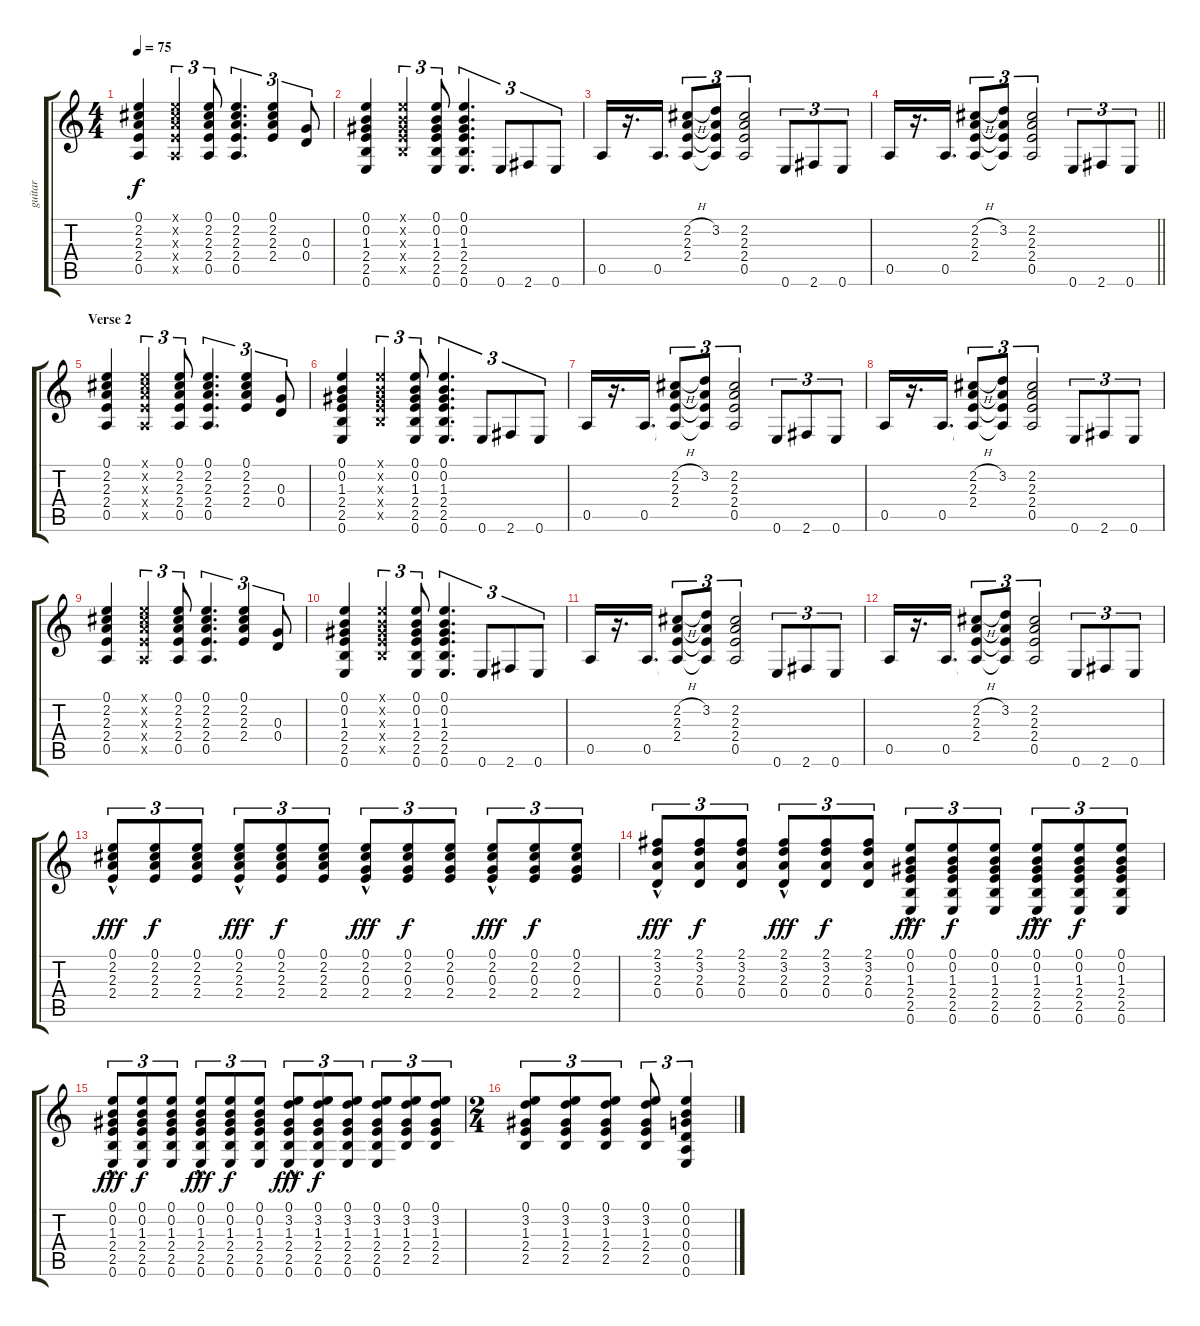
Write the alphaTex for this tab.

\track ("guitar" "guitar") {instrument acousticguitarsteel}
\staff {score tabs}
\tuning (E4 B3 G3 D3 A2 E2) {hide}
\ts (4 4)
\tempo 75
\clef g2
\ks c
(0.1 2.2 2.3 2.4 0.5).4{dy f volume 10} (0.1{x} 2.2{x} 2.3{x} 2.4{x} 0.5{x}).4{tu (3 2)} (0.1 2.2 2.3 2.4 0.5).8{tu (3 2)} (0.1 2.2 2.3 2.4 0.5).4{d tu (3 2)} (0.1 2.2 2.3 2.4).4{tu (3 2)} (0.3 0.4).8{tu (3 2)} |
(0.1 0.2 1.3 2.4 2.5 0.6).4 (0.1{x} 0.2{x} 1.3{x} 2.4{x} 2.5{x}).4{tu (3 2)} (0.1 0.2 1.3 2.4 2.5 0.6).8{tu (3 2)} (0.1 0.2 1.3 2.4 2.5 0.6).4{d tu (3 2)} 0.6.8{tu (3 2)} 2.6.8{tu (3 2)} 0.6.8{tu (3 2)} |
0.5.16 r.16{d} 0.5.16{d} (2.2{h} 2.3 2.4 0.5{t}).8{tu (3 2)} (3.2 2.3{t} 2.4{t} 0.5{t}).8{tu (3 2)} (2.2 2.3 2.4 0.5).2{tu (3 2)} 0.6.8{tu (3 2)} 2.6.8{tu (3 2)} 0.6.8{tu (3 2)} |
\barLineRight lightlight
0.5.16 r.16{d} 0.5.16{d} (2.2{h} 2.3 2.4 0.5{t}).8{tu (3 2)} (3.2 2.3{t} 2.4{t} 0.5{t}).8{tu (3 2)} (2.2 2.3 2.4 0.5).2{tu (3 2)} 0.6.8{tu (3 2)} 2.6.8{tu (3 2)} 0.6.8{tu (3 2)} |
\section ("" "Verse 2")
(0.1 2.2 2.3 2.4 0.5).4 (0.1{x} 2.2{x} 2.3{x} 2.4{x} 0.5{x}).4{tu (3 2)} (0.1 2.2 2.3 2.4 0.5).8{tu (3 2)} (0.1 2.2 2.3 2.4 0.5).4{d tu (3 2)} (0.1 2.2 2.3 2.4).4{tu (3 2)} (0.3 0.4).8{tu (3 2)} |
(0.1 0.2 1.3 2.4 2.5 0.6).4 (0.1{x} 0.2{x} 1.3{x} 2.4{x} 2.5{x}).4{tu (3 2)} (0.1 0.2 1.3 2.4 2.5 0.6).8{tu (3 2)} (0.1 0.2 1.3 2.4 2.5 0.6).4{d tu (3 2)} 0.6.8{tu (3 2)} 2.6.8{tu (3 2)} 0.6.8{tu (3 2)} |
0.5.16 r.16{d} 0.5.16{d} (2.2{h} 2.3 2.4 0.5{t}).8{tu (3 2)} (3.2 2.3{t} 2.4{t} 0.5{t}).8{tu (3 2)} (2.2 2.3 2.4 0.5).2{tu (3 2)} 0.6.8{tu (3 2)} 2.6.8{tu (3 2)} 0.6.8{tu (3 2)} |
0.5.16 r.16{d} 0.5.16{d} (2.2{h} 2.3 2.4 0.5{t}).8{tu (3 2)} (3.2 2.3{t} 2.4{t} 0.5{t}).8{tu (3 2)} (2.2 2.3 2.4 0.5).2{tu (3 2)} 0.6.8{tu (3 2)} 2.6.8{tu (3 2)} 0.6.8{tu (3 2)} |
(0.1 2.2 2.3 2.4 0.5).4 (0.1{x} 2.2{x} 2.3{x} 2.4{x} 0.5{x}).4{tu (3 2)} (0.1 2.2 2.3 2.4 0.5).8{tu (3 2)} (0.1 2.2 2.3 2.4 0.5).4{d tu (3 2)} (0.1 2.2 2.3 2.4).4{tu (3 2)} (0.3 0.4).8{tu (3 2)} |
(0.1 0.2 1.3 2.4 2.5 0.6).4 (0.1{x} 0.2{x} 1.3{x} 2.4{x} 2.5{x}).4{tu (3 2)} (0.1 0.2 1.3 2.4 2.5 0.6).8{tu (3 2)} (0.1 0.2 1.3 2.4 2.5 0.6).4{d tu (3 2)} 0.6.8{tu (3 2)} 2.6.8{tu (3 2)} 0.6.8{tu (3 2)} |
0.5.16 r.16{d} 0.5.16{d} (2.2{h} 2.3 2.4 0.5{t}).8{tu (3 2)} (3.2 2.3{t} 2.4{t} 0.5{t}).8{tu (3 2)} (2.2 2.3 2.4 0.5).2{tu (3 2)} 0.6.8{tu (3 2)} 2.6.8{tu (3 2)} 0.6.8{tu (3 2)} |
0.5.16 r.16{d} 0.5.16{d} (2.2{h} 2.3 2.4 0.5{t}).8{tu (3 2)} (3.2 2.3{t} 2.4{t} 0.5{t}).8{tu (3 2)} (2.2 2.3 2.4 0.5).2{tu (3 2)} 0.6.8{tu (3 2)} 2.6.8{tu (3 2)} 0.6.8{tu (3 2)} |
(0.1{hac} 2.2{hac} 2.3{hac} 2.4{hac}).8{tu (3 2) dy fff} (0.1 2.2 2.3 2.4).8{tu (3 2) dy f} (0.1 2.2 2.3 2.4).8{tu (3 2)} (0.1{hac} 2.2{hac} 2.3{hac} 2.4{hac}).8{tu (3 2) dy fff} (0.1 2.2 2.3 2.4).8{tu (3 2) dy f} (0.1 2.2 2.3 2.4).8{tu (3 2)} (0.1{hac} 2.2{hac} 0.3{hac} 2.4{hac}).8{tu (3 2) dy fff} (0.1 2.2 0.3 2.4).8{tu (3 2) dy f} (0.1 2.2 0.3 2.4).8{tu (3 2)} (0.1{hac} 2.2{hac} 0.3{hac} 2.4{hac}).8{tu (3 2) dy fff} (0.1 2.2 0.3 2.4).8{tu (3 2) dy f} (0.1 2.2 0.3 2.4).8{tu (3 2)} |
(2.1{hac} 3.2{hac} 2.3{hac} 0.4{hac}).8{tu (3 2) dy fff} (2.1 3.2 2.3 0.4).8{tu (3 2) dy f} (2.1 3.2 2.3 0.4).8{tu (3 2)} (2.1{hac} 3.2{hac} 2.3{hac} 0.4{hac}).8{tu (3 2) dy fff} (2.1 3.2 2.3 0.4).8{tu (3 2) dy f} (2.1 3.2 2.3 0.4).8{tu (3 2)} (0.1{hac} 0.2{hac} 1.3{hac} 2.4{hac} 2.5{hac} 0.6{hac}).8{tu (3 2) dy fff} (0.1 0.2 1.3 2.4 2.5 0.6).8{tu (3 2) dy f} (0.1 0.2 1.3 2.4 2.5 0.6).8{tu (3 2)} (0.1{hac} 0.2{hac} 1.3{hac} 2.4{hac} 2.5{hac} 0.6{hac}).8{tu (3 2) dy fff} (0.1 0.2 1.3 2.4 2.5 0.6).8{tu (3 2) dy f} (0.1 0.2 1.3 2.4 2.5 0.6).8{tu (3 2)} |
(0.1{hac} 0.2{hac} 1.3{hac} 2.4{hac} 2.5{hac} 0.6{hac}).8{tu (3 2) dy fff} (0.1 0.2 1.3 2.4 2.5 0.6).8{tu (3 2) dy f} (0.1 0.2 1.3 2.4 2.5 0.6).8{tu (3 2)} (0.1{hac} 0.2{hac} 1.3{hac} 2.4{hac} 2.5{hac} 0.6{hac}).8{tu (3 2) dy fff} (0.1 0.2 1.3 2.4 2.5 0.6).8{tu (3 2) dy f} (0.1 0.2 1.3 2.4 2.5 0.6).8{tu (3 2)} (0.1{hac} 3.2{hac} 1.3{hac} 2.4{hac} 2.5{hac} 0.6{hac}).8{tu (3 2) dy fff} (0.1 3.2 1.3 2.4 2.5 0.6).8{tu (3 2) dy f volume 6} (0.1 3.2 1.3 2.4 2.5 0.6).8{tu (3 2) volume 7} (0.1 3.2 1.3 2.4 2.5 0.6).8{tu (3 2) volume 8} (0.1 3.2 1.3 2.4 2.5).8{tu (3 2) volume 9} (0.1 3.2 1.3 2.4 2.5).8{tu (3 2) volume 10} |
\ts (2 4)
(0.1 3.2 1.3 2.4 2.5).8{tu (3 2) volume 11} (0.1 3.2 1.3 2.4 2.5).8{tu (3 2) volume 12} (0.1 3.2 1.3 2.4 2.5).8{tu (3 2) volume 13} (0.1 3.2 1.3 2.4 2.5).8{tu (3 2) volume 14} (0.1 0.2 0.3 0.4 0.5 0.6).4{tu (3 2) volume 15}
